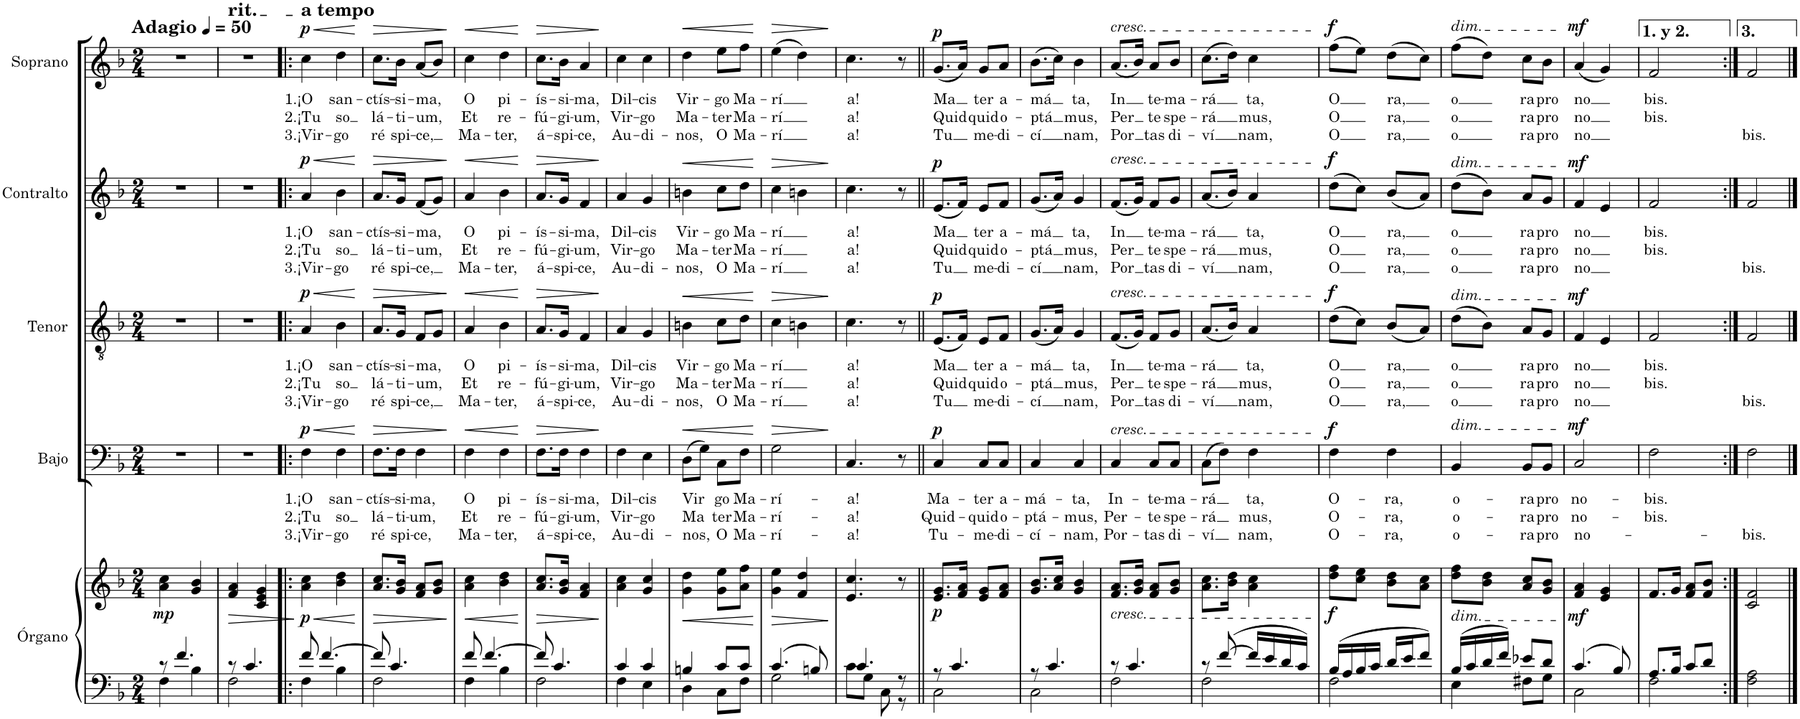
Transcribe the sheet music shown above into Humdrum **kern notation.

**kern	**kern	**dynam	**kern	**text	**text	**text	**dynam	**kern	**text	**text	**text	**dynam	**kern	**text	**text	**text	**dynam	**kern	**text	**text	**text	**dynam
*part5	*part5	*part5	*part4	*part4	*part4	*part4	*part4	*part3	*part3	*part3	*part3	*part3	*part2	*part2	*part2	*part2	*part2	*part1	*part1	*part1	*part1	*part1
*staff6	*staff5	*staff5/6	*staff4	*staff4	*staff4	*staff4	*staff4	*staff3	*staff3	*staff3	*staff3	*staff3	*staff2	*staff2	*staff2	*staff2	*staff2	*staff1	*staff1	*staff1	*staff1	*staff1
*I"Órgano	*	*	*I"Bajo	*	*	*	*	*I"Tenor	*	*	*	*	*I"Contralto	*	*	*	*	*I"Soprano	*	*	*	*
*	*	*	*I'B.	*	*	*	*	*I'T.	*	*	*	*	*I'C.	*	*	*	*	*I'S.	*	*	*	*
*clefF4	*clefG2	*	*clefF4	*	*	*	*	*clefGv2	*	*	*	*	*clefG2	*	*	*	*	*clefG2	*	*	*	*
*k[b-]	*k[b-]	*	*k[b-]	*	*	*	*	*k[b-]	*	*	*	*	*k[b-]	*	*	*	*	*k[b-]	*	*	*	*
*M2/4	*M2/4	*	*M2/4	*	*	*	*	*M2/4	*	*	*	*	*M2/4	*	*	*	*	*M2/4	*	*	*	*
*MM50	*MM50	*	*MM50	*	*	*	*	*MM50	*	*	*	*	*MM50	*	*	*	*	*MM50	*	*	*	*
=1	=1	=1	=1	=1	=1	=1	=1	=1	=1	=1	=1	=1	=1	=1	=1	=1	=1	=1	=1	=1	=1	=1
*^	*	*	*	*	*	*	*	*	*	*	*	*	*	*	*	*	*	*	*	*	*	*
!	!	!	!	!	!	!	!	!	!	!	!	!	!	!	!	!	!	!	!LO:TX:a:B:t=Adagio	!	!	!	!
!	!	!	!LO:DY:b	!	!	!	!	!	!	!	!	!	!	!	!	!	!	!	!	!	!	!	!
8r	4F\	4a\ 4cc\	mp	2r	.	.	.	.	2r	.	.	.	.	2r	.	.	.	.	2r	.	.	.	.
4.f/	.	.	.	.	.	.	.	.	.	.	.	.	.	.	.	.	.	.	.	.	.	.	.
.	4B-\	4g/ 4b-/	.	.	.	.	.	.	.	.	.	.	.	.	.	.	.	.	.	.	.	.	.
=2	=2	=2	=2	=2	=2	=2	=2	=2	=2	=2	=2	=2	=2	=2	=2	=2	=2	=2	=2	=2	=2	=2	=2
!	!	!	!	!	!	!	!	!	!	!	!	!	!	!	!	!	!	!	!LO:TX:a:t=rit.	!	!	!	!
!	!	!	!LO:HP:b	!	!	!	!	!	!	!	!	!	!	!	!	!	!	!	!	!	!	!	!
8r	2F\	4f/ 4a/	>	2r	.	.	.	.	2r	.	.	.	.	2r	.	.	.	.	2r	.	.	.	.
4.c/	.	.	.	.	.	.	.	.	.	.	.	.	.	.	.	.	.	.	.	.	.	.	.
.	.	4c/ 4e/ 4g/	.	.	.	.	.	.	.	.	.	.	.	.	.	.	.	.	.	.	.	.	.
*v	*v	*	*	*	*	*	*	*	*	*	*	*	*	*	*	*	*	*	*	*	*	*	*
.	.	]	.	.	.	.	.	.	.	.	.	.	.	.	.	.	.	.	.	.	.	.
=3!|:	=3!|:	=3!|:	=3!|:	=3!|:	=3!|:	=3!|:	=3!|:	=3!|:	=3!|:	=3!|:	=3!|:	=3!|:	=3!|:	=3!|:	=3!|:	=3!|:	=3!|:	=3!|:	=3!|:	=3!|:	=3!|:	=3!|:
*^	*	*	*	*	*	*	*	*	*	*	*	*	*	*	*	*	*	*	*	*	*	*
!	!	!	!	!	!	!	!	!	!	!	!	!	!	!	!	!	!	!	!LO:TX:a:B:t=a tempo	!	!	!	!
!	!	!	!LO:HP:b	!	!LO:LY:b	!LO:LY:b	!LO:LY:b	!LO:HP:b	!	!LO:LY:b	!LO:LY:b	!LO:LY:b	!LO:HP:b	!	!LO:LY:b	!LO:LY:b	!LO:LY:b	!LO:HP:b	!	!LO:LY:b	!LO:LY:b	!LO:LY:b	!LO:HP:b
!	!	!	!LO:DY:n=1:b	!	!	!	!	!LO:DY:n=1:a	!	!	!	!	!LO:DY:n=1:a	!	!	!	!	!LO:DY:n=1:a	!	!	!	!	!LO:DY:n=1:a
8f/	4F\	4a\ 4cc\	< p	4F\	1.¡O	2.¡Tu	3.¡Vir-	< p	4A/	1.¡O	2.¡Tu	3.¡Vir-	< p	4a/	1.¡O	2.¡Tu	3.¡Vir-	< p	4cc\	1.¡O	2.¡Tu	3.¡Vir-	< p
[4.f/	.	.	.	.	.	.	.	.	.	.	.	.	.	.	.	.	.	.	.	.	.	.	.
!	!	!	!	!	!LO:LY:b	!LO:LY:b	!LO:LY:b	!	!	!LO:LY:b	!LO:LY:b	!LO:LY:b	!	!	!LO:LY:b	!LO:LY:b	!LO:LY:b	!	!	!LO:LY:b	!LO:LY:b	!LO:LY:b	!
.	4B-\	4b-\ 4dd\	.	4F\	san-	so	-go	.	4B-\	san-	so	-go	.	4b-\	san-	so	-go	.	4dd\	san-	so	-go	.
*v	*v	*	*	*	*	*	*	*	*	*	*	*	*	*	*	*	*	*	*	*	*	*	*
.	.	[	.	.	.	.	[	.	.	.	.	[	.	.	.	.	[	.	.	.	.	[
=4	=4	=4	=4	=4	=4	=4	=4	=4	=4	=4	=4	=4	=4	=4	=4	=4	=4	=4	=4	=4	=4	=4
*^	*	*	*	*	*	*	*	*	*	*	*	*	*	*	*	*	*	*	*	*	*	*
!	!	!	!LO:HP:b	!	!LO:LY:b	!LO:LY:b	!LO:LY:b	!LO:HP:b	!	!LO:LY:b	!LO:LY:b	!LO:LY:b	!LO:HP:b	!	!LO:LY:b	!LO:LY:b	!LO:LY:b	!LO:HP:b	!	!LO:LY:b	!LO:LY:b	!LO:LY:b	!LO:HP:b
8f/]	2F\	8.a/ 8.cc/L	>	8.F\L	-ctís-	lá-	ré	>	8.A/L	-ctís-	lá-	ré	>	8.a/L	-ctís-	lá-	ré	>	8.cc\L	-ctís-	lá-	ré	>
4.c/	.	.	.	.	.	.	.	.	.	.	.	.	.	.	.	.	.	.	.	.	.	.	.
!	!	!	!	!	!LO:LY:b	!LO:LY:b	!LO:LY:b	!	!	!LO:LY:b	!LO:LY:b	!LO:LY:b	!	!	!LO:LY:b	!LO:LY:b	!LO:LY:b	!	!	!LO:LY:b	!LO:LY:b	!LO:LY:b	!
.	.	16g/ 16b-/Jk	.	16F\Jk	-si-	-ti-	spi-	.	16G/Jk	-si-	-ti-	spi-	.	16g/Jk	-si-	-ti-	spi-	.	16b-\Jk	-si-	-ti-	spi-	.
!	!	!	!	!	!LO:LY:b	!LO:LY:b	!LO:LY:b	!	!	!LO:LY:b	!LO:LY:b	!LO:LY:b	!	!	!LO:LY:b	!LO:LY:b	!LO:LY:b	!	!	!LO:LY:b	!LO:LY:b	!LO:LY:b	!
.	.	8f/ 8a/L	.	4F\	-ma,	-um,	-ce,	.	8F/L	-ma,	-um,	-ce,	.	(8f/L	-ma,	-um,	-ce,	.	(8a/L	-ma,	-um,	-ce,	.
.	.	8g/ 8b-/J	.	.	.	.	.	.	8G/J	.	.	.	.	8g/J)	.	.	.	.	8b-/J)	.	.	.	.
*v	*v	*	*	*	*	*	*	*	*	*	*	*	*	*	*	*	*	*	*	*	*	*	*
.	.	]	.	.	.	.	]	.	.	.	.	]	.	.	.	.	]	.	.	.	.	]
=5	=5	=5	=5	=5	=5	=5	=5	=5	=5	=5	=5	=5	=5	=5	=5	=5	=5	=5	=5	=5	=5	=5
*^	*	*	*	*	*	*	*	*	*	*	*	*	*	*	*	*	*	*	*	*	*	*
!	!	!	!LO:HP:b	!	!LO:LY:b	!LO:LY:b	!LO:LY:b	!LO:HP:b	!	!LO:LY:b	!LO:LY:b	!LO:LY:b	!LO:HP:b	!	!LO:LY:b	!LO:LY:b	!LO:LY:b	!LO:HP:b	!	!LO:LY:b	!LO:LY:b	!LO:LY:b	!LO:HP:b
8f/	4F\	4a\ 4cc\	<	4F\	O	Et	Ma-	<	4A/	O	Et	Ma-	<	4a/	O	Et	Ma-	<	4cc\	O	Et	Ma-	<
[4.f/	.	.	.	.	.	.	.	.	.	.	.	.	.	.	.	.	.	.	.	.	.	.	.
!	!	!	!	!	!LO:LY:b	!LO:LY:b	!LO:LY:b	!	!	!LO:LY:b	!LO:LY:b	!LO:LY:b	!	!	!LO:LY:b	!LO:LY:b	!LO:LY:b	!	!	!LO:LY:b	!LO:LY:b	!LO:LY:b	!
.	4B-\	4b-\ 4dd\	.	4F\	pi-	re-	-ter,	.	4B-\	pi-	re-	-ter,	.	4b-\	pi-	re-	-ter,	.	4dd\	pi-	re-	-ter,	.
*v	*v	*	*	*	*	*	*	*	*	*	*	*	*	*	*	*	*	*	*	*	*	*	*
.	.	[	.	.	.	.	[	.	.	.	.	[	.	.	.	.	[	.	.	.	.	[
=6	=6	=6	=6	=6	=6	=6	=6	=6	=6	=6	=6	=6	=6	=6	=6	=6	=6	=6	=6	=6	=6	=6
*^	*	*	*	*	*	*	*	*	*	*	*	*	*	*	*	*	*	*	*	*	*	*
!	!	!	!LO:HP:b	!	!LO:LY:b	!LO:LY:b	!LO:LY:b	!LO:HP:b	!	!LO:LY:b	!LO:LY:b	!LO:LY:b	!LO:HP:b	!	!LO:LY:b	!LO:LY:b	!LO:LY:b	!LO:HP:b	!	!LO:LY:b	!LO:LY:b	!LO:LY:b	!LO:HP:b
8f/]	2F\	8.a/ 8.cc/L	>	8.F\L	-ís-	-fú-	á-	>	8.A/L	-ís-	-fú-	á-	>	8.a/L	-ís-	-fú-	á-	>	8.cc\L	-ís-	-fú-	á-	>
4.c/	.	.	.	.	.	.	.	.	.	.	.	.	.	.	.	.	.	.	.	.	.	.	.
!	!	!	!	!	!LO:LY:b	!LO:LY:b	!LO:LY:b	!	!	!LO:LY:b	!LO:LY:b	!LO:LY:b	!	!	!LO:LY:b	!LO:LY:b	!LO:LY:b	!	!	!LO:LY:b	!LO:LY:b	!LO:LY:b	!
.	.	16g/ 16b-/Jk	.	16F\Jk	-si-	-gi-	-spi-	.	16G/Jk	-si-	-gi-	-spi-	.	16g/Jk	-si-	-gi-	-spi-	.	16b-\Jk	-si-	-gi-	-spi-	.
!	!	!	!	!	!LO:LY:b	!LO:LY:b	!LO:LY:b	!	!	!LO:LY:b	!LO:LY:b	!LO:LY:b	!	!	!LO:LY:b	!LO:LY:b	!LO:LY:b	!	!	!LO:LY:b	!LO:LY:b	!LO:LY:b	!
.	.	4f/ 4a/	.	4F\	-ma,	-um,	-ce,	.	4F/	-ma,	-um,	-ce,	.	4f/	-ma,	-um,	-ce,	.	4a/	-ma,	-um,	-ce,	.
*v	*v	*	*	*	*	*	*	*	*	*	*	*	*	*	*	*	*	*	*	*	*	*	*
.	.	]	.	.	.	.	]	.	.	.	.	]	.	.	.	.	]	.	.	.	.	]
=7	=7	=7	=7	=7	=7	=7	=7	=7	=7	=7	=7	=7	=7	=7	=7	=7	=7	=7	=7	=7	=7	=7
*^	*	*	*	*	*	*	*	*	*	*	*	*	*	*	*	*	*	*	*	*	*	*
!	!	!	!	!	!LO:LY:b	!LO:LY:b	!LO:LY:b	!	!	!LO:LY:b	!LO:LY:b	!LO:LY:b	!	!	!LO:LY:b	!LO:LY:b	!LO:LY:b	!	!	!LO:LY:b	!LO:LY:b	!LO:LY:b	!
4c/	4F\	4a\ 4cc\	.	4F\	Dil-	Vir-	Au-	.	4A/	Dil-	Vir-	Au-	.	4a/	Dil-	Vir-	Au-	.	4cc\	Dil-	Vir-	Au-	.
!	!	!	!	!	!LO:LY:b	!LO:LY:b	!LO:LY:b	!	!	!LO:LY:b	!LO:LY:b	!LO:LY:b	!	!	!LO:LY:b	!LO:LY:b	!LO:LY:b	!	!	!LO:LY:b	!LO:LY:b	!LO:LY:b	!
4c/	4E\	4g/ 4cc/	.	4E\	-cis	-go	-di-	.	4G/	-cis	-go	-di-	.	4g/	-cis	-go	-di-	.	4cc\	-cis	-go	-di-	.
=8	=8	=8	=8	=8	=8	=8	=8	=8	=8	=8	=8	=8	=8	=8	=8	=8	=8	=8	=8	=8	=8	=8	=8
!	!	!	!LO:HP:b	!	!LO:LY:b	!LO:LY:b	!LO:LY:b	!LO:HP:b	!	!LO:LY:b	!LO:LY:b	!LO:LY:b	!LO:HP:b	!	!LO:LY:b	!LO:LY:b	!LO:LY:b	!LO:HP:b	!	!LO:LY:b	!LO:LY:b	!LO:LY:b	!LO:HP:b
4Bn/	4D\	4g\ 4dd\	<	(8D\L	Vir	Ma	-nos,	<	4Bn\	Vir-	Ma-	-nos,	<	4bn\	Vir-	Ma-	-nos,	<	4dd\	Vir-	Ma-	-nos,	<
.	.	.	.	8G\J)	.	.	.	.	.	.	.	.	.	.	.	.	.	.	.	.	.	.	.
!	!	!	!	!	!LO:LY:b	!LO:LY:b	!LO:LY:b	!	!	!LO:LY:b	!LO:LY:b	!LO:LY:b	!	!	!LO:LY:b	!LO:LY:b	!LO:LY:b	!	!	!LO:LY:b	!LO:LY:b	!LO:LY:b	!
8c/L	8C\L	8g\ 8ee\L	.	8C\L	-go	-ter	O	.	8c\L	-go	-ter	O	.	8cc\L	-go	-ter	O	.	8ee\L	-go	-ter	O	.
!	!	!	!	!	!LO:LY:b	!LO:LY:b	!LO:LY:b	!	!	!LO:LY:b	!LO:LY:b	!LO:LY:b	!	!	!LO:LY:b	!LO:LY:b	!LO:LY:b	!	!	!LO:LY:b	!LO:LY:b	!LO:LY:b	!
8c/J	8F\J	8a\ 8ff\J	.	8F\J	Ma-	Ma-	Ma-	.	8d\J	Ma-	Ma-	Ma-	.	8dd\J	Ma-	Ma-	Ma-	.	8ff\J	Ma-	Ma-	Ma-	.
*v	*v	*	*	*	*	*	*	*	*	*	*	*	*	*	*	*	*	*	*	*	*	*	*
.	.	[	.	.	.	.	[	.	.	.	.	[	.	.	.	.	[	.	.	.	.	[
=9	=9	=9	=9	=9	=9	=9	=9	=9	=9	=9	=9	=9	=9	=9	=9	=9	=9	=9	=9	=9	=9	=9
*^	*	*	*	*	*	*	*	*	*	*	*	*	*	*	*	*	*	*	*	*	*	*
!	!	!	!LO:HP:b	!	!LO:LY:b	!LO:LY:b	!LO:LY:b	!LO:HP:b	!	!LO:LY:b	!LO:LY:b	!LO:LY:b	!LO:HP:b	!	!LO:LY:b	!LO:LY:b	!LO:LY:b	!LO:HP:b	!	!LO:LY:b	!LO:LY:b	!LO:LY:b	!LO:HP:b
4.c/	2G\	4g\ 4ee\	>	2G\	-rí-	-rí-	-rí-	>	4c\	-rí	-rí	-rí	>	4cc\	-rí	-rí	-rí	>	(4ee\	-rí	-rí	-rí	>
.	.	4f/ 4dd/	.	.	.	.	.	.	4Bn\	.	.	.	.	4bn\	.	.	.	.	4dd\)	.	.	.	.
8Bn/	.	.	.	.	.	.	.	.	.	.	.	.	.	.	.	.	.	.	.	.	.	.	.
*v	*v	*	*	*	*	*	*	*	*	*	*	*	*	*	*	*	*	*	*	*	*	*	*
.	.	]	.	.	.	.	]	.	.	.	.	]	.	.	.	.	]	.	.	.	.	]
=10	=10	=10	=10	=10	=10	=10	=10	=10	=10	=10	=10	=10	=10	=10	=10	=10	=10	=10	=10	=10	=10	=10
*^	*	*	*	*	*	*	*	*	*	*	*	*	*	*	*	*	*	*	*	*	*	*
!	!	!	!	!	!LO:LY:b	!LO:LY:b	!LO:LY:b	!	!	!LO:LY:b	!LO:LY:b	!LO:LY:b	!	!	!LO:LY:b	!LO:LY:b	!LO:LY:b	!	!	!LO:LY:b	!LO:LY:b	!LO:LY:b	!
4.c/	8c\L	4.e/ 4.cc/	.	4.C/	-a!	-a!	-a!	.	4.c\	a!	a!	a!	.	4.cc\	a!	a!	a!	.	4.cc\	a!	a!	a!	.
.	8G\J	.	.	.	.	.	.	.	.	.	.	.	.	.	.	.	.	.	.	.	.	.	.
.	8C\	.	.	.	.	.	.	.	.	.	.	.	.	.	.	.	.	.	.	.	.	.	.
8r	8r	8r	.	8r	.	.	.	.	8r	.	.	.	.	8r	.	.	.	.	8r	.	.	.	.
=11||	=11||	=11||	=11||	=11||	=11||	=11||	=11||	=11||	=11||	=11||	=11||	=11||	=11||	=11||	=11||	=11||	=11||	=11||	=11||	=11||	=11||	=11||	=11||
!	!	!	!LO:DY:b	!	!LO:LY:b	!LO:LY:b	!LO:LY:b	!LO:DY:a	!	!LO:LY:b	!LO:LY:b	!LO:LY:b	!LO:DY:a	!	!LO:LY:b	!LO:LY:b	!LO:LY:b	!LO:DY:a	!	!LO:LY:b	!LO:LY:b	!LO:LY:b	!LO:DY:a
8r	2C\	8.e/ 8.g/L	p	4C/	Ma-	Quid-	Tu-	p	(8.E/L	Ma	Quid	Tu	p	(8.e/L	Ma	Quid	Tu	p	(8.g/L	Ma	Quid	Tu	p
4.c/	.	.	.	.	.	.	.	.	.	.	.	.	.	.	.	.	.	.	.	.	.	.	.
.	.	16f/ 16a/Jk	.	.	.	.	.	.	16F/Jk)	.	.	.	.	16f/Jk)	.	.	.	.	16a/Jk)	.	.	.	.
!	!	!	!	!	!LO:LY:b	!LO:LY:b	!LO:LY:b	!	!	!LO:LY:b	!LO:LY:b	!LO:LY:b	!	!	!LO:LY:b	!LO:LY:b	!LO:LY:b	!	!	!LO:LY:b	!LO:LY:b	!LO:LY:b	!
.	.	8e/ 8g/L	.	8C/L	-ter	-quid	-me-	.	8E/L	ter	quid	me-	.	8e/L	ter	quid	me-	.	8g/L	ter	quid	me-	.
!	!	!	!	!	!LO:LY:b	!LO:LY:b	!LO:LY:b	!	!	!LO:LY:b	!LO:LY:b	!LO:LY:b	!	!	!LO:LY:b	!LO:LY:b	!LO:LY:b	!	!	!LO:LY:b	!LO:LY:b	!LO:LY:b	!
.	.	8f/ 8a/J	.	8C/J	a-	o-	-di-	.	8F/J	a-	o-	-di-	.	8f/J	a-	o-	-di-	.	8a/J	a-	o-	-di-	.
=12	=12	=12	=12	=12	=12	=12	=12	=12	=12	=12	=12	=12	=12	=12	=12	=12	=12	=12	=12	=12	=12	=12	=12
!	!	!	!	!	!LO:LY:b	!LO:LY:b	!LO:LY:b	!	!	!LO:LY:b	!LO:LY:b	!LO:LY:b	!	!	!LO:LY:b	!LO:LY:b	!LO:LY:b	!	!	!LO:LY:b	!LO:LY:b	!LO:LY:b	!
8r	2C\	8.g/ 8.b-/L	.	4C/	-má-	-ptá-	-cí-	.	(8.G/L	-má	-ptá	-cí	.	(8.g/L	-má	-ptá	-cí	.	(8.b-\L	-má	-ptá	-cí	.
4.c/	.	.	.	.	.	.	.	.	.	.	.	.	.	.	.	.	.	.	.	.	.	.	.
.	.	16a/ 16cc/Jk	.	.	.	.	.	.	16A/Jk)	.	.	.	.	16a/Jk)	.	.	.	.	16cc\Jk)	.	.	.	.
!	!	!	!	!	!LO:LY:b	!LO:LY:b	!LO:LY:b	!	!	!LO:LY:b	!LO:LY:b	!LO:LY:b	!	!	!LO:LY:b	!LO:LY:b	!LO:LY:b	!	!	!LO:LY:b	!LO:LY:b	!LO:LY:b	!
.	.	4g/ 4b-/	.	4C/	-ta,	-mus,	-nam,	.	4G/	ta,	mus,	nam,	.	4g/	ta,	mus,	nam,	.	4b-\	ta,	mus,	nam,	.
=13	=13	=13	=13	=13	=13	=13	=13	=13	=13	=13	=13	=13	=13	=13	=13	=13	=13	=13	=13	=13	=13	=13	=13
!	!	!	!	!	!	!	!	!	!	!	!	!	!	!	!	!	!	!	!LO:TX:a:i:t=cresc.	!	!	!	!
!	!	!	!	!	!	!	!	!	!	!	!	!	!	!LO:TX:a:i:t=cresc.	!	!	!	!	!	!	!	!	!
!	!	!	!	!	!	!	!	!	!LO:TX:a:i:t=cresc.	!	!	!	!	!	!	!	!	!	!	!	!	!	!
!	!	!	!	!LO:TX:a:i:t=cresc.	!	!	!	!	!	!	!	!	!	!	!	!	!	!	!	!	!	!	!
!	!	!LO:TX:b:i:t=cresc.	!	!	!	!	!	!	!	!	!	!	!	!	!	!	!	!	!	!	!	!	!
!	!	!	!	!	!LO:LY:b	!LO:LY:b	!LO:LY:b	!	!	!LO:LY:b	!LO:LY:b	!LO:LY:b	!	!	!LO:LY:b	!LO:LY:b	!LO:LY:b	!	!	!LO:LY:b	!LO:LY:b	!LO:LY:b	!
8r	2F\	8.f/ 8.a/L	.	4C/	In-	Per-	Por-	.	(8.F/L	In	Per	Por	.	(8.f/L	In	Per	Por	.	(8.a/L	In	Per	Por	.
4.c/	.	.	.	.	.	.	.	.	.	.	.	.	.	.	.	.	.	.	.	.	.	.	.
.	.	16g/ 16b-/Jk	.	.	.	.	.	.	16G/Jk)	.	.	.	.	16g/Jk)	.	.	.	.	16b-/Jk)	.	.	.	.
!	!	!	!	!	!LO:LY:b	!LO:LY:b	!LO:LY:b	!	!	!LO:LY:b	!LO:LY:b	!LO:LY:b	!	!	!LO:LY:b	!LO:LY:b	!LO:LY:b	!	!	!LO:LY:b	!LO:LY:b	!LO:LY:b	!
.	.	8f/ 8a/L	.	8C/L	-te-	-te	-tas	.	8F/L	te-	te	tas	.	8f/L	te-	te	tas	.	8a/L	te-	te	tas	.
!	!	!	!	!	!LO:LY:b	!LO:LY:b	!LO:LY:b	!	!	!LO:LY:b	!LO:LY:b	!LO:LY:b	!	!	!LO:LY:b	!LO:LY:b	!LO:LY:b	!	!	!LO:LY:b	!LO:LY:b	!LO:LY:b	!
.	.	8g/ 8b-/J	.	8C/J	-ma-	spe-	di-	.	8G/J	-ma-	spe-	di-	.	8g/J	-ma-	spe-	di-	.	8b-/J	-ma-	spe-	di-	.
=14	=14	=14	=14	=14	=14	=14	=14	=14	=14	=14	=14	=14	=14	=14	=14	=14	=14	=14	=14	=14	=14	=14	=14
!	!	!	!	!	!LO:LY:b	!LO:LY:b	!LO:LY:b	!	!	!LO:LY:b	!LO:LY:b	!LO:LY:b	!	!	!LO:LY:b	!LO:LY:b	!LO:LY:b	!	!	!LO:LY:b	!LO:LY:b	!LO:LY:b	!
8r	2F\	8.a\ 8.cc\L	.	(8C\L	-rá	-rá	-ví	.	(8.A/L	-rá	-rá	-ví	.	(8.a/L	-rá	-rá	-ví	.	(8.cc\L	-rá	-rá	-ví	.
[8f/	.	.	.	8F\J)	.	.	.	.	.	.	.	.	.	.	.	.	.	.	.	.	.	.	.
.	.	16b-\ 16dd\Jk	.	.	.	.	.	.	16B-/Jk)	.	.	.	.	16b-/Jk)	.	.	.	.	16dd\Jk)	.	.	.	.
!	!	!	!	!	!LO:LY:b	!LO:LY:b	!LO:LY:b	!	!	!LO:LY:b	!LO:LY:b	!LO:LY:b	!	!	!LO:LY:b	!LO:LY:b	!LO:LY:b	!	!	!LO:LY:b	!LO:LY:b	!LO:LY:b	!
16f/LL]	.	4a\ 4cc\	.	4F\	ta,	mus,	nam,	.	4A/	ta,	mus,	nam,	.	4a/	ta,	mus,	nam,	.	4cc\	ta,	mus,	nam,	.
16e/	.	.	.	.	.	.	.	.	.	.	.	.	.	.	.	.	.	.	.	.	.	.	.
16d/	.	.	.	.	.	.	.	.	.	.	.	.	.	.	.	.	.	.	.	.	.	.	.
16c/JJ	.	.	.	.	.	.	.	.	.	.	.	.	.	.	.	.	.	.	.	.	.	.	.
=15	=15	=15	=15	=15	=15	=15	=15	=15	=15	=15	=15	=15	=15	=15	=15	=15	=15	=15	=15	=15	=15	=15	=15
!	!	!	!LO:DY:b	!	!LO:LY:b	!LO:LY:b	!LO:LY:b	!LO:DY:a	!	!LO:LY:b	!LO:LY:b	!LO:LY:b	!LO:DY:a	!	!LO:LY:b	!LO:LY:b	!LO:LY:b	!LO:DY:a	!	!LO:LY:b	!LO:LY:b	!LO:LY:b	!LO:DY:a
16B-/LL	2F\	8dd\ 8ff\L	f	4F\	O-	O-	O-	f	(8d\L	O	O	O	f	(8dd\L	O	O	O	f	(8ff\L	O	O	O	f
16A/	.	.	.	.	.	.	.	.	.	.	.	.	.	.	.	.	.	.	.	.	.	.	.
16B-/	.	8cc\ 8ee\J	.	.	.	.	.	.	8c\J)	.	.	.	.	8cc\J)	.	.	.	.	8ee\J)	.	.	.	.
16c/JJ	.	.	.	.	.	.	.	.	.	.	.	.	.	.	.	.	.	.	.	.	.	.	.
!	!	!	!	!	!LO:LY:b	!LO:LY:b	!LO:LY:b	!	!	!LO:LY:b	!LO:LY:b	!LO:LY:b	!	!	!LO:LY:b	!LO:LY:b	!LO:LY:b	!	!	!LO:LY:b	!LO:LY:b	!LO:LY:b	!
16d/LL	.	8b-\ 8dd\L	.	4F\	-ra,	-ra,	-ra,	.	(8B-/L	ra,	ra,	ra,	.	(8b-/L	ra,	ra,	ra,	.	(8dd\L	ra,	ra,	ra,	.
16e/J	.	.	.	.	.	.	.	.	.	.	.	.	.	.	.	.	.	.	.	.	.	.	.
8f/J	.	8a\ 8cc\J	.	.	.	.	.	.	8A/J)	.	.	.	.	8a/J)	.	.	.	.	8cc\J)	.	.	.	.
=16	=16	=16	=16	=16	=16	=16	=16	=16	=16	=16	=16	=16	=16	=16	=16	=16	=16	=16	=16	=16	=16	=16	=16
!	!	!	!	!	!	!	!	!	!	!	!	!	!	!	!	!	!	!	!LO:TX:a:i:t=dim.	!	!	!	!
!	!	!	!	!	!	!	!	!	!	!	!	!	!	!LO:TX:a:i:t=dim.	!	!	!	!	!	!	!	!	!
!	!	!	!	!	!	!	!	!	!LO:TX:a:i:t=dim.	!	!	!	!	!	!	!	!	!	!	!	!	!	!
!	!	!	!	!LO:TX:a:i:t=dim.	!	!	!	!	!	!	!	!	!	!	!	!	!	!	!	!	!	!	!
!	!	!LO:TX:b:i:t=dim.	!	!	!	!	!	!	!	!	!	!	!	!	!	!	!	!	!	!	!	!	!
!	!	!	!	!	!LO:LY:b	!LO:LY:b	!LO:LY:b	!	!	!LO:LY:b	!LO:LY:b	!LO:LY:b	!	!	!LO:LY:b	!LO:LY:b	!LO:LY:b	!	!	!LO:LY:b	!LO:LY:b	!LO:LY:b	!
16B-/LL	4E\	8dd\ 8ff\L	.	4BB-/	o-	o-	o-	.	(8d\L	o	o	o	.	(8dd\L	o	o	o	.	(8ff\L	o	o	o	.
16c/	.	.	.	.	.	.	.	.	.	.	.	.	.	.	.	.	.	.	.	.	.	.	.
16d/	.	8b-\ 8dd\J	.	.	.	.	.	.	8B-\J)	.	.	.	.	8b-\J)	.	.	.	.	8dd\J)	.	.	.	.
16f/JJ	.	.	.	.	.	.	.	.	.	.	.	.	.	.	.	.	.	.	.	.	.	.	.
!	!	!	!	!	!LO:LY:b	!LO:LY:b	!LO:LY:b	!	!	!LO:LY:b	!LO:LY:b	!LO:LY:b	!	!	!LO:LY:b	!LO:LY:b	!LO:LY:b	!	!	!LO:LY:b	!LO:LY:b	!LO:LY:b	!
8e-X/L	8F#X\L	8a/ 8cc/L	.	8BB-/L	-ra	-ra	-ra	.	8A/L	ra	ra	ra	.	8a/L	ra	ra	ra	.	8cc\L	ra	ra	ra	.
!	!	!	!	!	!LO:LY:b	!LO:LY:b	!LO:LY:b	!	!	!LO:LY:b	!LO:LY:b	!LO:LY:b	!	!	!LO:LY:b	!LO:LY:b	!LO:LY:b	!	!	!LO:LY:b	!LO:LY:b	!LO:LY:b	!
8d/J	8G\J	8g/ 8b-/J	.	8BB-/J	pro	pro	pro	.	8G/J	pro	pro	pro	.	8g/J	pro	pro	pro	.	8b-\J	pro	pro	pro	.
=17	=17	=17	=17	=17	=17	=17	=17	=17	=17	=17	=17	=17	=17	=17	=17	=17	=17	=17	=17	=17	=17	=17	=17
!	!	!	!LO:DY:b	!	!LO:LY:b	!LO:LY:b	!LO:LY:b	!LO:DY:a	!	!LO:LY:b	!LO:LY:b	!LO:LY:b	!LO:DY:a	!	!LO:LY:b	!LO:LY:b	!LO:LY:b	!LO:DY:a	!	!LO:LY:b	!LO:LY:b	!LO:LY:b	!LO:DY:a
4.c/	2C\	4f/ 4a/	mf	2C/	no-	no-	no-	mf	4F/	no	no	no	mf	4f/	no	no	no	mf	(4a/	no	no	no	mf
.	.	4e/ 4g/	.	.	.	.	.	.	4E/	.	.	.	.	4e/	.	.	.	.	4g/)	.	.	.	.
8B-/	.	.	.	.	.	.	.	.	.	.	.	.	.	.	.	.	.	.	.	.	.	.	.
=18	=18	=18	=18	=18	=18	=18	=18	=18	=18	=18	=18	=18	=18	=18	=18	=18	=18	=18	=18	=18	=18	=18	=18
!	!	!	!	!	!LO:LY:b	!LO:LY:b	!	!	!	!LO:LY:b	!LO:LY:b	!	!	!	!LO:LY:b	!LO:LY:b	!	!	!	!LO:LY:b	!LO:LY:b	!	!
8.A/L	2F\	8.f/L	.	2F\	-bis.	-bis.	.	.	2F/	bis.	bis.	.	.	2f/	bis.	bis.	.	.	2f/	bis.	bis.	.	.
16B-/Jk	.	16g/Jk	.	.	.	.	.	.	.	.	.	.	.	.	.	.	.	.	.	.	.	.	.
8c/L	.	8f/ 8a/L	.	.	.	.	.	.	.	.	.	.	.	.	.	.	.	.	.	.	.	.	.
8d/J	.	8f/ 8b-/J	.	.	.	.	.	.	.	.	.	.	.	.	.	.	.	.	.	.	.	.	.
*v	*v	*	*	*	*	*	*	*	*	*	*	*	*	*	*	*	*	*	*	*	*	*	*
=19:|!	=19:|!	=19:|!	=19:|!	=19:|!	=19:|!	=19:|!	=19:|!	=19:|!	=19:|!	=19:|!	=19:|!	=19:|!	=19:|!	=19:|!	=19:|!	=19:|!	=19:|!	=19:|!	=19:|!	=19:|!	=19:|!	=19:|!
!	!	!	!	!	!	!LO:LY:b	!	!	!	!	!LO:LY:b	!	!	!	!	!LO:LY:b	!	!	!	!	!LO:LY:b	!
2F\ 2A\	2c/ 2f/	.	2F\	.	.	-bis.	.	2F/	.	.	bis.	.	2f/	.	.	bis.	.	2f/	.	.	bis.	.
==	==	==	==	==	==	==	==	==	==	==	==	==	==	==	==	==	==	==	==	==	==	==
*-	*-	*-	*-	*-	*-	*-	*-	*-	*-	*-	*-	*-	*-	*-	*-	*-	*-	*-	*-	*-	*-	*-
